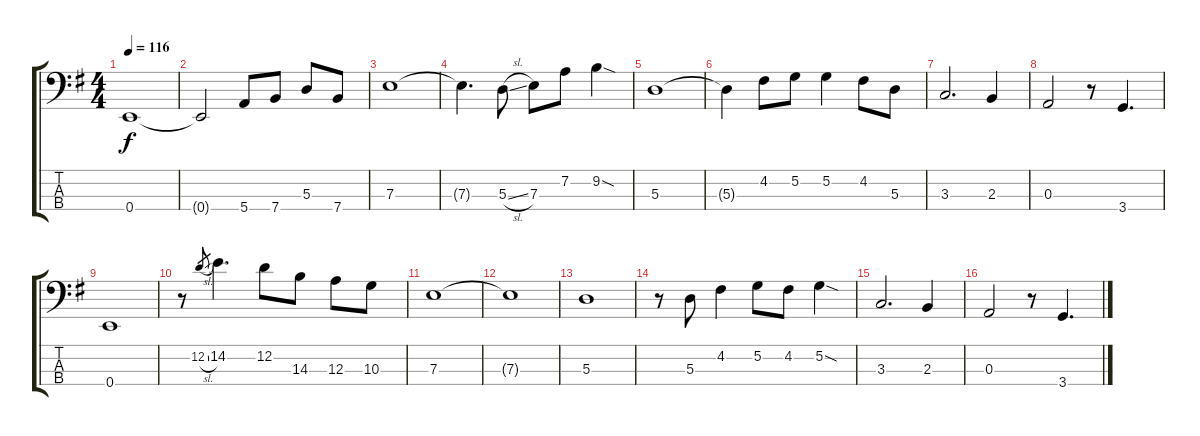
\track "" {instrument electricbassfinger}
\staff {score tabs}
\tuning (G2 D2 A1 E1) {hide}
\ts (4 4)
\tempo 116
\clef f4
\ks g
0.4.1{dy f} |
0.4{t}.2 5.4.8 7.4.8 5.3.8 7.4.8 |
7.3.1 |
7.3{t}.4{d} 5.3{sl}.8 7.3.8 7.2.8 9.2{sod}.4 |
5.3.1 |
5.3{t}.4 4.2.8 5.2.8 5.2.4 4.2.8 5.3.8 |
3.3.2{d} 2.3.4 |
0.3.2 r.8 3.4.4{d} |
0.4.1 |
r.8 12.2{sl}.8{gr} 14.2.4{d} 12.2.8 14.3.8 12.3.8 10.3.8 |
7.3.1 |
7.3{t}.1 |
5.3.1 |
r.8 5.3.8 4.2.4 5.2.8 4.2.8 5.2{sod}.4 |
3.3.2{d} 2.3.4 |
0.3.2 r.8 3.4.4{d}
